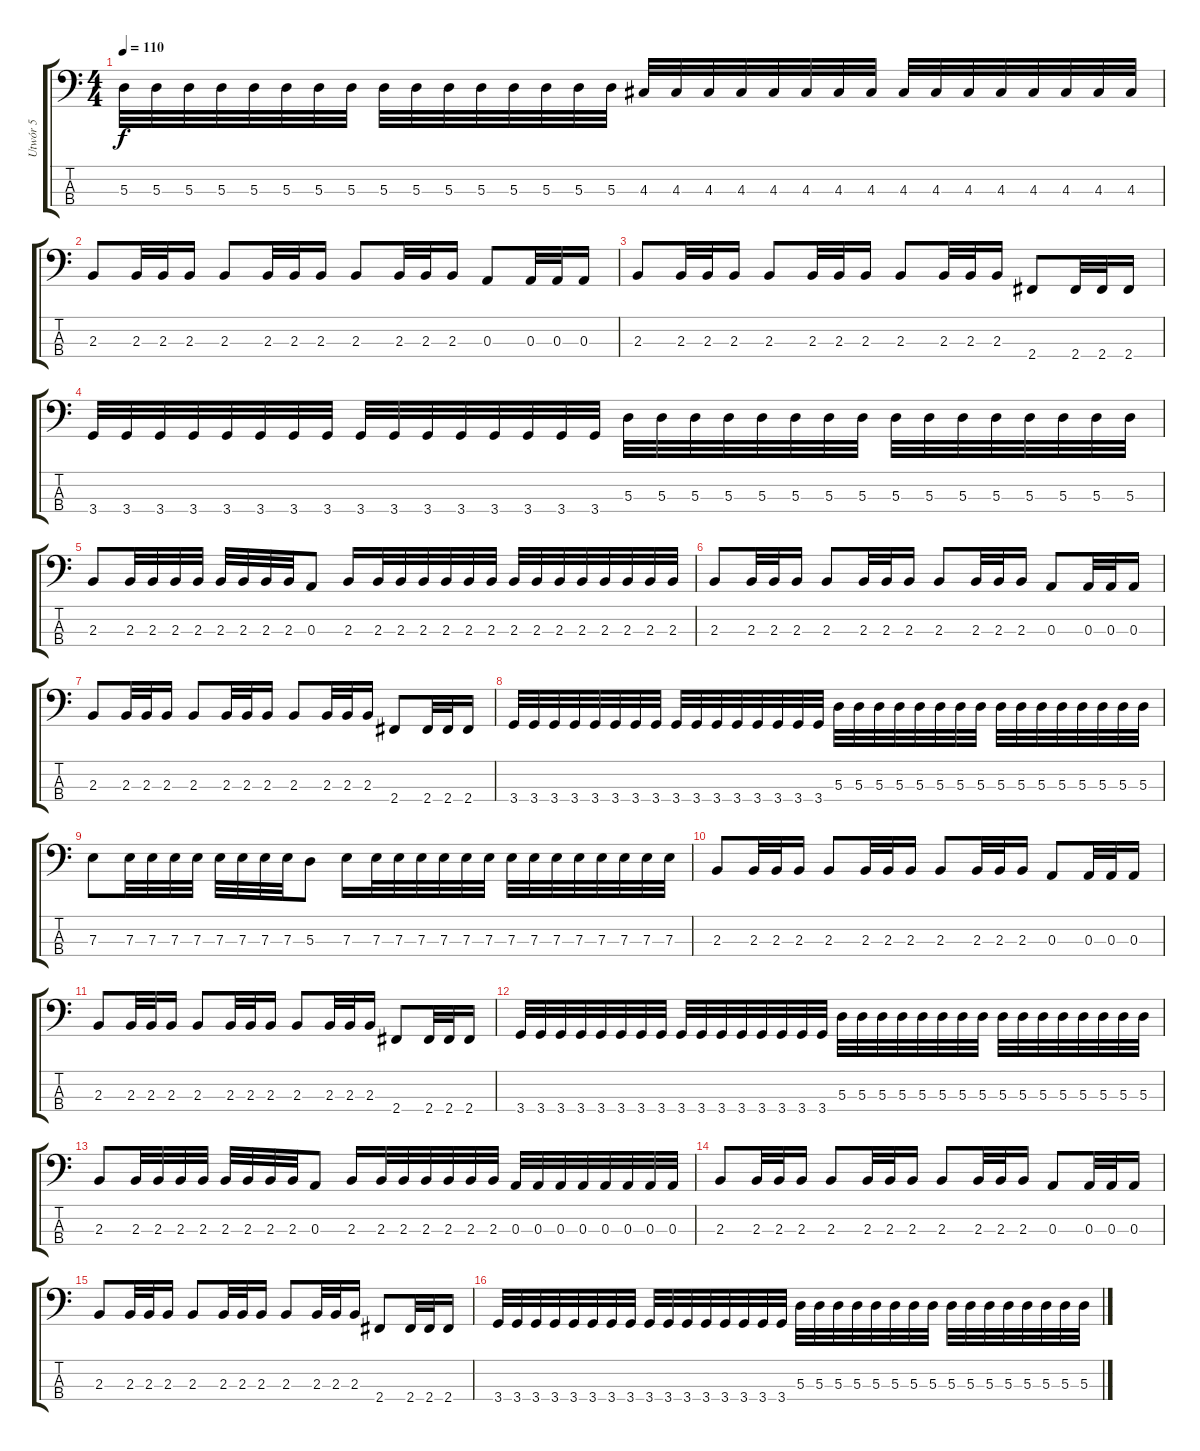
\track ("Utwór 5" "Utwór 5") {instrument electricbassfinger}
\staff {score tabs}
\tuning (G2 D2 A1 E1) {hide}
\ts (4 4)
\tempo 110
\clef f4
\ks c
5.3.32{dy f} 5.3.32 5.3.32 5.3.32 5.3.32 5.3.32 5.3.32 5.3.32 5.3.32 5.3.32 5.3.32 5.3.32 5.3.32 5.3.32 5.3.32 5.3.32 4.3.32 4.3.32 4.3.32 4.3.32 4.3.32 4.3.32 4.3.32 4.3.32 4.3.32 4.3.32 4.3.32 4.3.32 4.3.32 4.3.32 4.3.32 4.3.32 |
2.3.8 2.3.32 2.3.32 2.3.16 2.3.8 2.3.32 2.3.32 2.3.16 2.3.8 2.3.32 2.3.32 2.3.16 0.3.8 0.3.32 0.3.32 0.3.16 |
2.3.8 2.3.32 2.3.32 2.3.16 2.3.8 2.3.32 2.3.32 2.3.16 2.3.8 2.3.32 2.3.32 2.3.16 2.4.8 2.4.32 2.4.32 2.4.16 |
3.4.32 3.4.32 3.4.32 3.4.32 3.4.32 3.4.32 3.4.32 3.4.32 3.4.32 3.4.32 3.4.32 3.4.32 3.4.32 3.4.32 3.4.32 3.4.32 5.3.32 5.3.32 5.3.32 5.3.32 5.3.32 5.3.32 5.3.32 5.3.32 5.3.32 5.3.32 5.3.32 5.3.32 5.3.32 5.3.32 5.3.32 5.3.32 |
2.3.8 2.3.32 2.3.32 2.3.32 2.3.32 2.3.32 2.3.32 2.3.32 2.3.32 0.3.8 2.3.16 2.3.32 2.3.32 2.3.32 2.3.32 2.3.32 2.3.32 2.3.32 2.3.32 2.3.32 2.3.32 2.3.32 2.3.32 2.3.32 2.3.32 |
2.3.8 2.3.32 2.3.32 2.3.16 2.3.8 2.3.32 2.3.32 2.3.16 2.3.8 2.3.32 2.3.32 2.3.16 0.3.8 0.3.32 0.3.32 0.3.16 |
2.3.8 2.3.32 2.3.32 2.3.16 2.3.8 2.3.32 2.3.32 2.3.16 2.3.8 2.3.32 2.3.32 2.3.16 2.4.8 2.4.32 2.4.32 2.4.16 |
3.4.32 3.4.32 3.4.32 3.4.32 3.4.32 3.4.32 3.4.32 3.4.32 3.4.32 3.4.32 3.4.32 3.4.32 3.4.32 3.4.32 3.4.32 3.4.32 5.3.32 5.3.32 5.3.32 5.3.32 5.3.32 5.3.32 5.3.32 5.3.32 5.3.32 5.3.32 5.3.32 5.3.32 5.3.32 5.3.32 5.3.32 5.3.32 |
7.3.8 7.3.32 7.3.32 7.3.32 7.3.32 7.3.32 7.3.32 7.3.32 7.3.32 5.3.8 7.3.16 7.3.32 7.3.32 7.3.32 7.3.32 7.3.32 7.3.32 7.3.32 7.3.32 7.3.32 7.3.32 7.3.32 7.3.32 7.3.32 7.3.32 |
2.3.8 2.3.32 2.3.32 2.3.16 2.3.8 2.3.32 2.3.32 2.3.16 2.3.8 2.3.32 2.3.32 2.3.16 0.3.8 0.3.32 0.3.32 0.3.16 |
2.3.8 2.3.32 2.3.32 2.3.16 2.3.8 2.3.32 2.3.32 2.3.16 2.3.8 2.3.32 2.3.32 2.3.16 2.4.8 2.4.32 2.4.32 2.4.16 |
3.4.32 3.4.32 3.4.32 3.4.32 3.4.32 3.4.32 3.4.32 3.4.32 3.4.32 3.4.32 3.4.32 3.4.32 3.4.32 3.4.32 3.4.32 3.4.32 5.3.32 5.3.32 5.3.32 5.3.32 5.3.32 5.3.32 5.3.32 5.3.32 5.3.32 5.3.32 5.3.32 5.3.32 5.3.32 5.3.32 5.3.32 5.3.32 |
2.3.8 2.3.32 2.3.32 2.3.32 2.3.32 2.3.32 2.3.32 2.3.32 2.3.32 0.3.8 2.3.16 2.3.32 2.3.32 2.3.32 2.3.32 2.3.32 2.3.32 0.3.32 0.3.32 0.3.32 0.3.32 0.3.32 0.3.32 0.3.32 0.3.32 |
2.3.8 2.3.32 2.3.32 2.3.16 2.3.8 2.3.32 2.3.32 2.3.16 2.3.8 2.3.32 2.3.32 2.3.16 0.3.8 0.3.32 0.3.32 0.3.16 |
2.3.8 2.3.32 2.3.32 2.3.16 2.3.8 2.3.32 2.3.32 2.3.16 2.3.8 2.3.32 2.3.32 2.3.16 2.4.8 2.4.32 2.4.32 2.4.16 |
3.4.32 3.4.32 3.4.32 3.4.32 3.4.32 3.4.32 3.4.32 3.4.32 3.4.32 3.4.32 3.4.32 3.4.32 3.4.32 3.4.32 3.4.32 3.4.32 5.3.32 5.3.32 5.3.32 5.3.32 5.3.32 5.3.32 5.3.32 5.3.32 5.3.32 5.3.32 5.3.32 5.3.32 5.3.32 5.3.32 5.3.32 5.3.32
